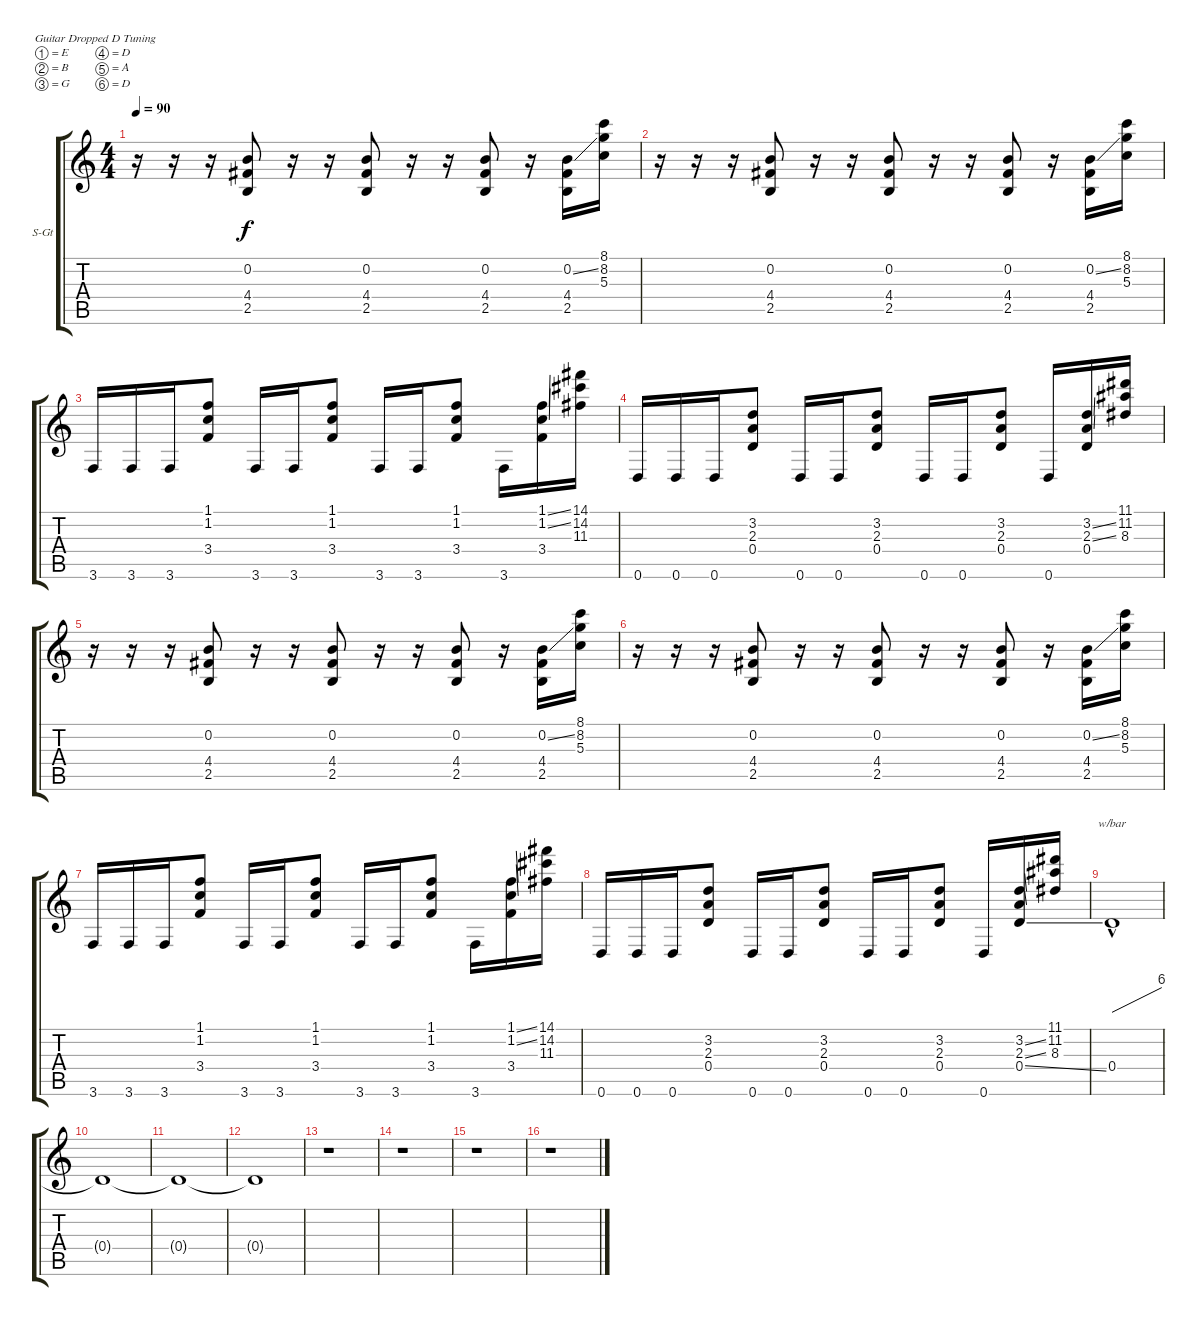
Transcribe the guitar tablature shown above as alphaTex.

\bracketExtendMode groupsimilarinstruments
\firstSystemTrackNameOrientation horizontal
\otherSystemsTrackNameOrientation horizontal
\track ("Keyboard (Christian)" "S-Gt") {instrument lead2sawtooth}
\staff {score tabs}
\tuning (E4 B3 G3 D3 A2 D2)
\displaytranspose 12
\ts (4 4)
\tempo 90
\clef g2
\ks c
r.16{dy f} r.16 r.16 (0.2 4.4 2.5).8 r.16 r.16 (0.2 4.4 2.5).8 r.16 r.16 (0.2 4.4 2.5).8 r.16 (0.2{ss} 4.4 2.5).16 (8.1 8.2 5.3).16 |
r.16 r.16 r.16 (0.2 4.4 2.5).8 r.16 r.16 (0.2 4.4 2.5).8 r.16 r.16 (0.2 4.4 2.5).8 r.16 (0.2{ss} 4.4 2.5).16 (8.1 8.2 5.3).16 |
3.6.16 3.6.16 3.6.16 (1.1 1.2 3.4).8 3.6.16 3.6.16 (1.1 1.2 3.4).8 3.6.16 3.6.16 (1.1 1.2 3.4).8 3.6.16 (1.1{ss} 1.2{ss} 3.4).16 (14.1 14.2 11.3).16 |
0.6.16 0.6.16 0.6.16 (3.2 2.3 0.4).8 0.6.16 0.6.16 (3.2 2.3 0.4).8 0.6.16 0.6.16 (3.2 2.3 0.4).8 0.6.16 (3.2{ss} 2.3{ss} 0.4).16 (11.1 11.2 8.3).16 |
r.16 r.16 r.16 (0.2 4.4 2.5).8 r.16 r.16 (0.2 4.4 2.5).8 r.16 r.16 (0.2 4.4 2.5).8 r.16 (0.2{ss} 4.4 2.5).16 (8.1 8.2 5.3).16 |
r.16 r.16 r.16 (0.2 4.4 2.5).8 r.16 r.16 (0.2 4.4 2.5).8 r.16 r.16 (0.2 4.4 2.5).8 r.16 (0.2{ss} 4.4 2.5).16 (8.1 8.2 5.3).16 |
3.6.16 3.6.16 3.6.16 (1.1 1.2 3.4).8 3.6.16 3.6.16 (1.1 1.2 3.4).8 3.6.16 3.6.16 (1.1 1.2 3.4).8 3.6.16 (1.1{ss} 1.2{ss} 3.4).16 (14.1 14.2 11.3).16 |
0.6.16 0.6.16 0.6.16 (3.2 2.3 0.4).8 0.6.16 0.6.16 (3.2 2.3 0.4).8 0.6.16 0.6.16 (3.2 2.3 0.4).8 0.6.16 (3.2{ss} 2.3{ss} 0.4{ss}).16 (11.1 11.2 8.3).16 |
0.4{hac}.1{tbe (dive default 0 0 60 24)} |
0.4{t}.1 |
0.4{t}.1 |
0.4{t}.1 |
r.1 |
r.1 |
r.1 |
r.1
